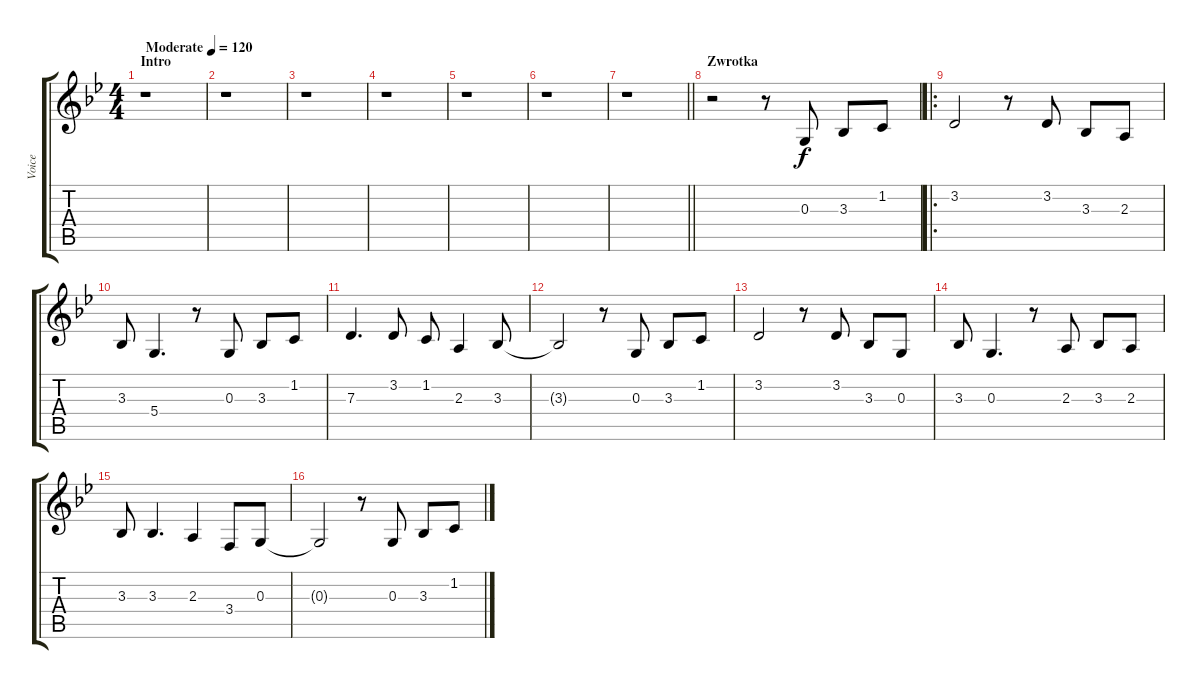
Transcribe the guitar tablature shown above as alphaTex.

\track ("Voice" "Voice") {instrument lead1square}
\staff {score tabs}
\tuning (E4 B3 G3 D3 A2 E2) {hide}
\ts (4 4)
\section ("" "Intro")
\tempo (120 "Moderate")
\clef g2
\ks bb
r.1{dy f instrument lead1square} |
r.1 |
r.1 |
r.1 |
r.1 |
r.1 |
\barLineRight lightlight
r.1 |
\section ("" "Zwrotka")
r.2 r.8 0.3.8 3.3.8 1.2.8 |
\ro
3.2.2 r.8 3.2.8 3.3.8 2.3.8 |
3.3.8 5.4.4{d} r.8 0.3.8 3.3.8 1.2.8 |
7.3.4{d} 3.2.8 1.2.8 2.3.4 3.3.8 |
3.3{t}.2 r.8 0.3.8 3.3.8 1.2.8 |
3.2.2 r.8 3.2.8 3.3.8 0.3.8 |
3.3.8 0.3.4{d} r.8 2.3.8 3.3.8 2.3.8 |
3.3.8 3.3.4{d} 2.3.4 3.4.8 0.3.8 |
0.3{t}.2 r.8 0.3.8 3.3.8 1.2.8
